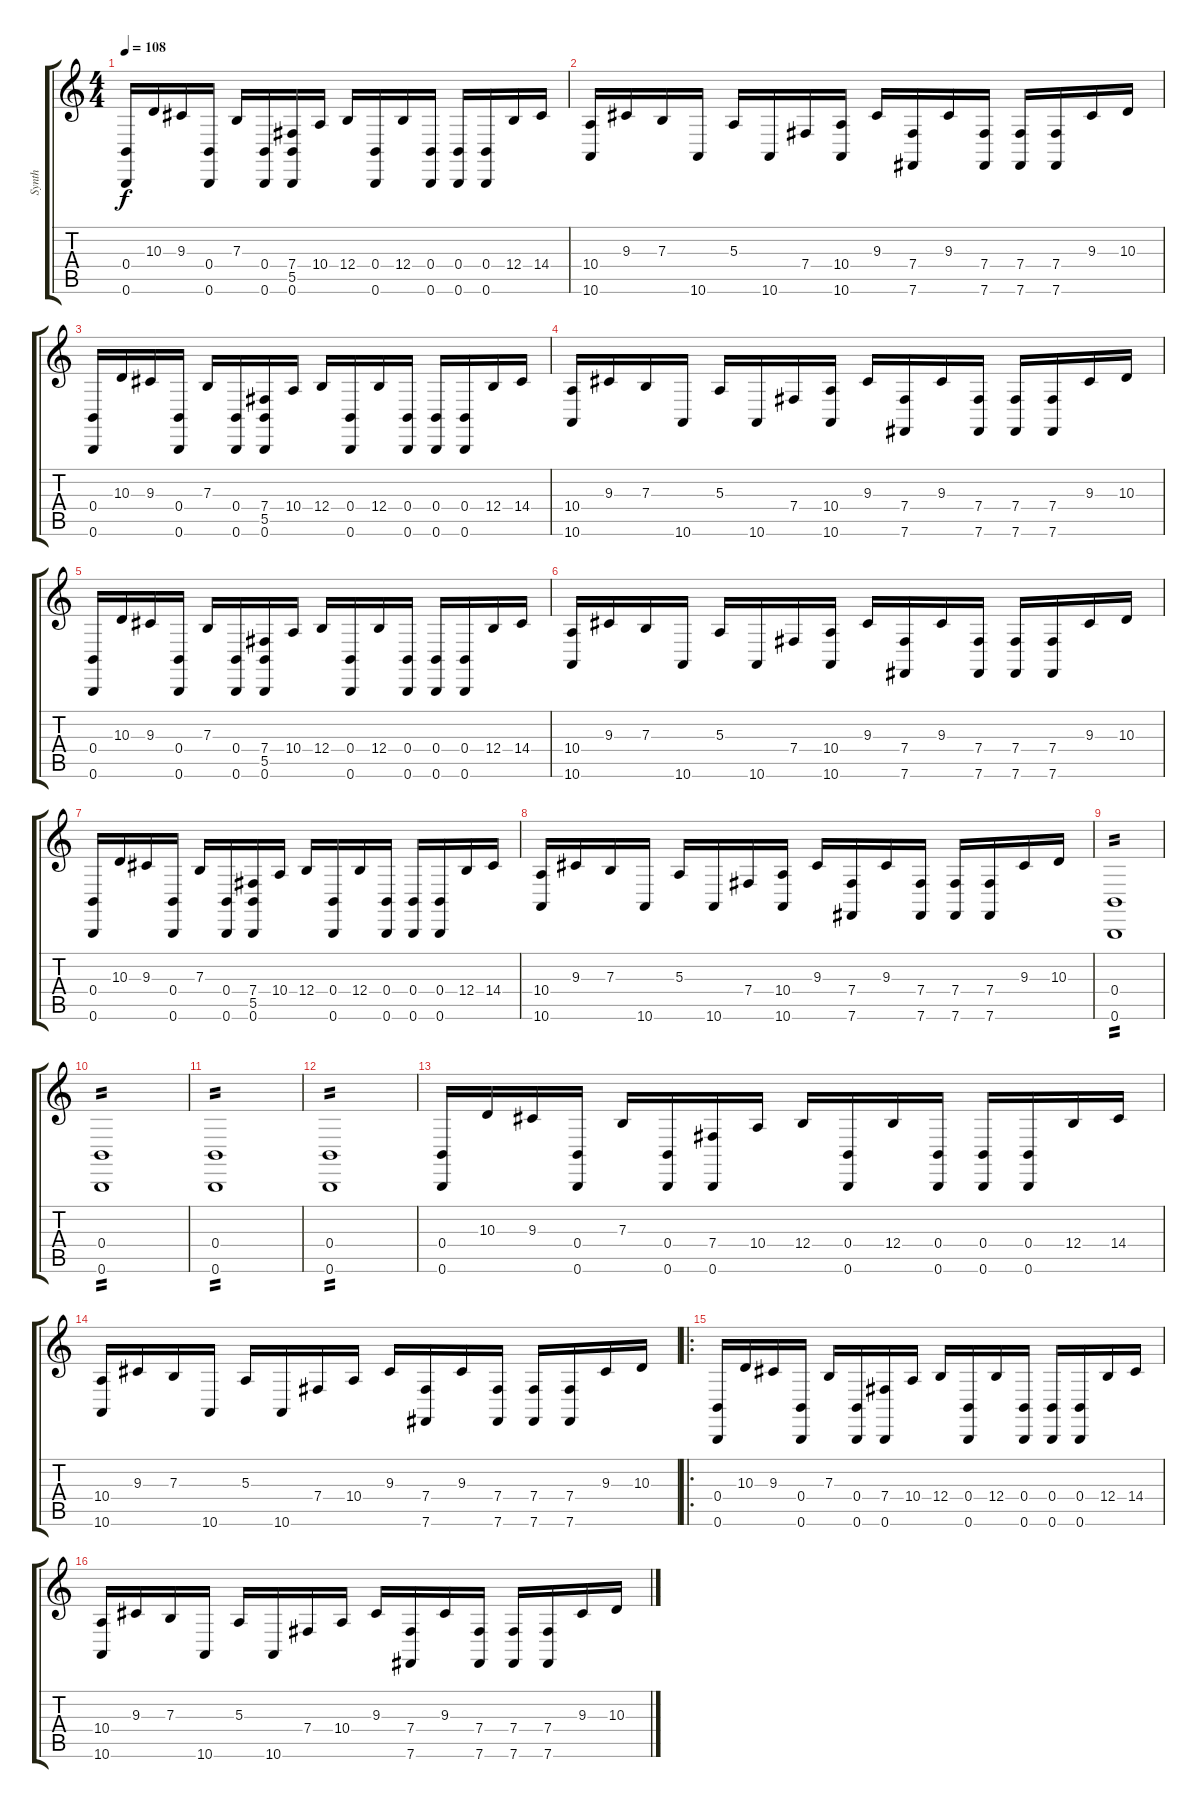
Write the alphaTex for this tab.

\track ("Synth" "Synth") {instrument lead8bassandlead}
\staff {score tabs}
\tuning (Db4 Ab3 E3 B2 Gb2 B1) {hide}
\ts (4 4)
\tempo 108
\clef g2
\ks c
(0.4 0.6).16{dy f instrument lead8bassandlead} 10.3.16 9.3.16 (0.4 0.6).16 7.3.16 (0.4 0.6).16 (7.4 5.5 0.6).16 10.4.16 12.4.16 (0.4 0.6).16 12.4.16 (0.4 0.6).16 (0.4 0.6).16 (0.4 0.6).16 12.4.16 14.4.16 |
(10.4 10.6).16 9.3.16 7.3.16 10.6.16 5.3.16 10.6.16 7.4.16 (10.4 10.6).16 9.3.16 (7.4 7.6).16 9.3.16 (7.4 7.6).16 (7.4 7.6).16 (7.4 7.6).16 9.3.16 10.3.16 |
(0.4 0.6).16 10.3.16 9.3.16 (0.4 0.6).16 7.3.16 (0.4 0.6).16 (7.4 5.5 0.6).16 10.4.16 12.4.16 (0.4 0.6).16 12.4.16 (0.4 0.6).16 (0.4 0.6).16 (0.4 0.6).16 12.4.16 14.4.16 |
(10.4 10.6).16 9.3.16 7.3.16 10.6.16 5.3.16 10.6.16 7.4.16 (10.4 10.6).16 9.3.16 (7.4 7.6).16 9.3.16 (7.4 7.6).16 (7.4 7.6).16 (7.4 7.6).16 9.3.16 10.3.16 |
(0.4 0.6).16 10.3.16 9.3.16 (0.4 0.6).16 7.3.16 (0.4 0.6).16 (7.4 5.5 0.6).16 10.4.16 12.4.16 (0.4 0.6).16 12.4.16 (0.4 0.6).16 (0.4 0.6).16 (0.4 0.6).16 12.4.16 14.4.16 |
(10.4 10.6).16 9.3.16 7.3.16 10.6.16 5.3.16 10.6.16 7.4.16 (10.4 10.6).16 9.3.16 (7.4 7.6).16 9.3.16 (7.4 7.6).16 (7.4 7.6).16 (7.4 7.6).16 9.3.16 10.3.16 |
(0.4 0.6).16 10.3.16 9.3.16 (0.4 0.6).16 7.3.16 (0.4 0.6).16 (7.4 5.5 0.6).16 10.4.16 12.4.16 (0.4 0.6).16 12.4.16 (0.4 0.6).16 (0.4 0.6).16 (0.4 0.6).16 12.4.16 14.4.16 |
(10.4 10.6).16 9.3.16 7.3.16 10.6.16 5.3.16 10.6.16 7.4.16 (10.4 10.6).16 9.3.16 (7.4 7.6).16 9.3.16 (7.4 7.6).16 (7.4 7.6).16 (7.4 7.6).16 9.3.16 10.3.16 |
(0.4 0.6).1{tp 2 volume 8} |
(0.4 0.6).1{tp 2} |
(0.4 0.6).1{tp 2} |
(0.4 0.6).1{tp 2} |
(0.4 0.6).16{volume 12} 10.3.16 9.3.16 (0.4 0.6).16 7.3.16 (0.4 0.6).16 (7.4 0.6).16 10.4.16 12.4.16 (0.4 0.6).16 12.4.16 (0.4 0.6).16 (0.4 0.6).16 (0.4 0.6).16 12.4.16 14.4.16 |
(10.4 10.6).16 9.3.16 7.3.16 10.6.16 5.3.16 10.6.16 7.4.16 10.4.16 9.3.16 (7.4 7.6).16 9.3.16 (7.4 7.6).16 (7.4 7.6).16 (7.4 7.6).16 9.3.16 10.3.16 |
\ro
(0.4 0.6).16 10.3.16 9.3.16 (0.4 0.6).16 7.3.16 (0.4 0.6).16 (7.4 0.6).16 10.4.16 12.4.16 (0.4 0.6).16 12.4.16 (0.4 0.6).16 (0.4 0.6).16 (0.4 0.6).16 12.4.16 14.4.16 |
(10.4 10.6).16 9.3.16 7.3.16 10.6.16 5.3.16 10.6.16 7.4.16 10.4.16 9.3.16 (7.4 7.6).16 9.3.16 (7.4 7.6).16 (7.4 7.6).16 (7.4 7.6).16 9.3.16 10.3.16
